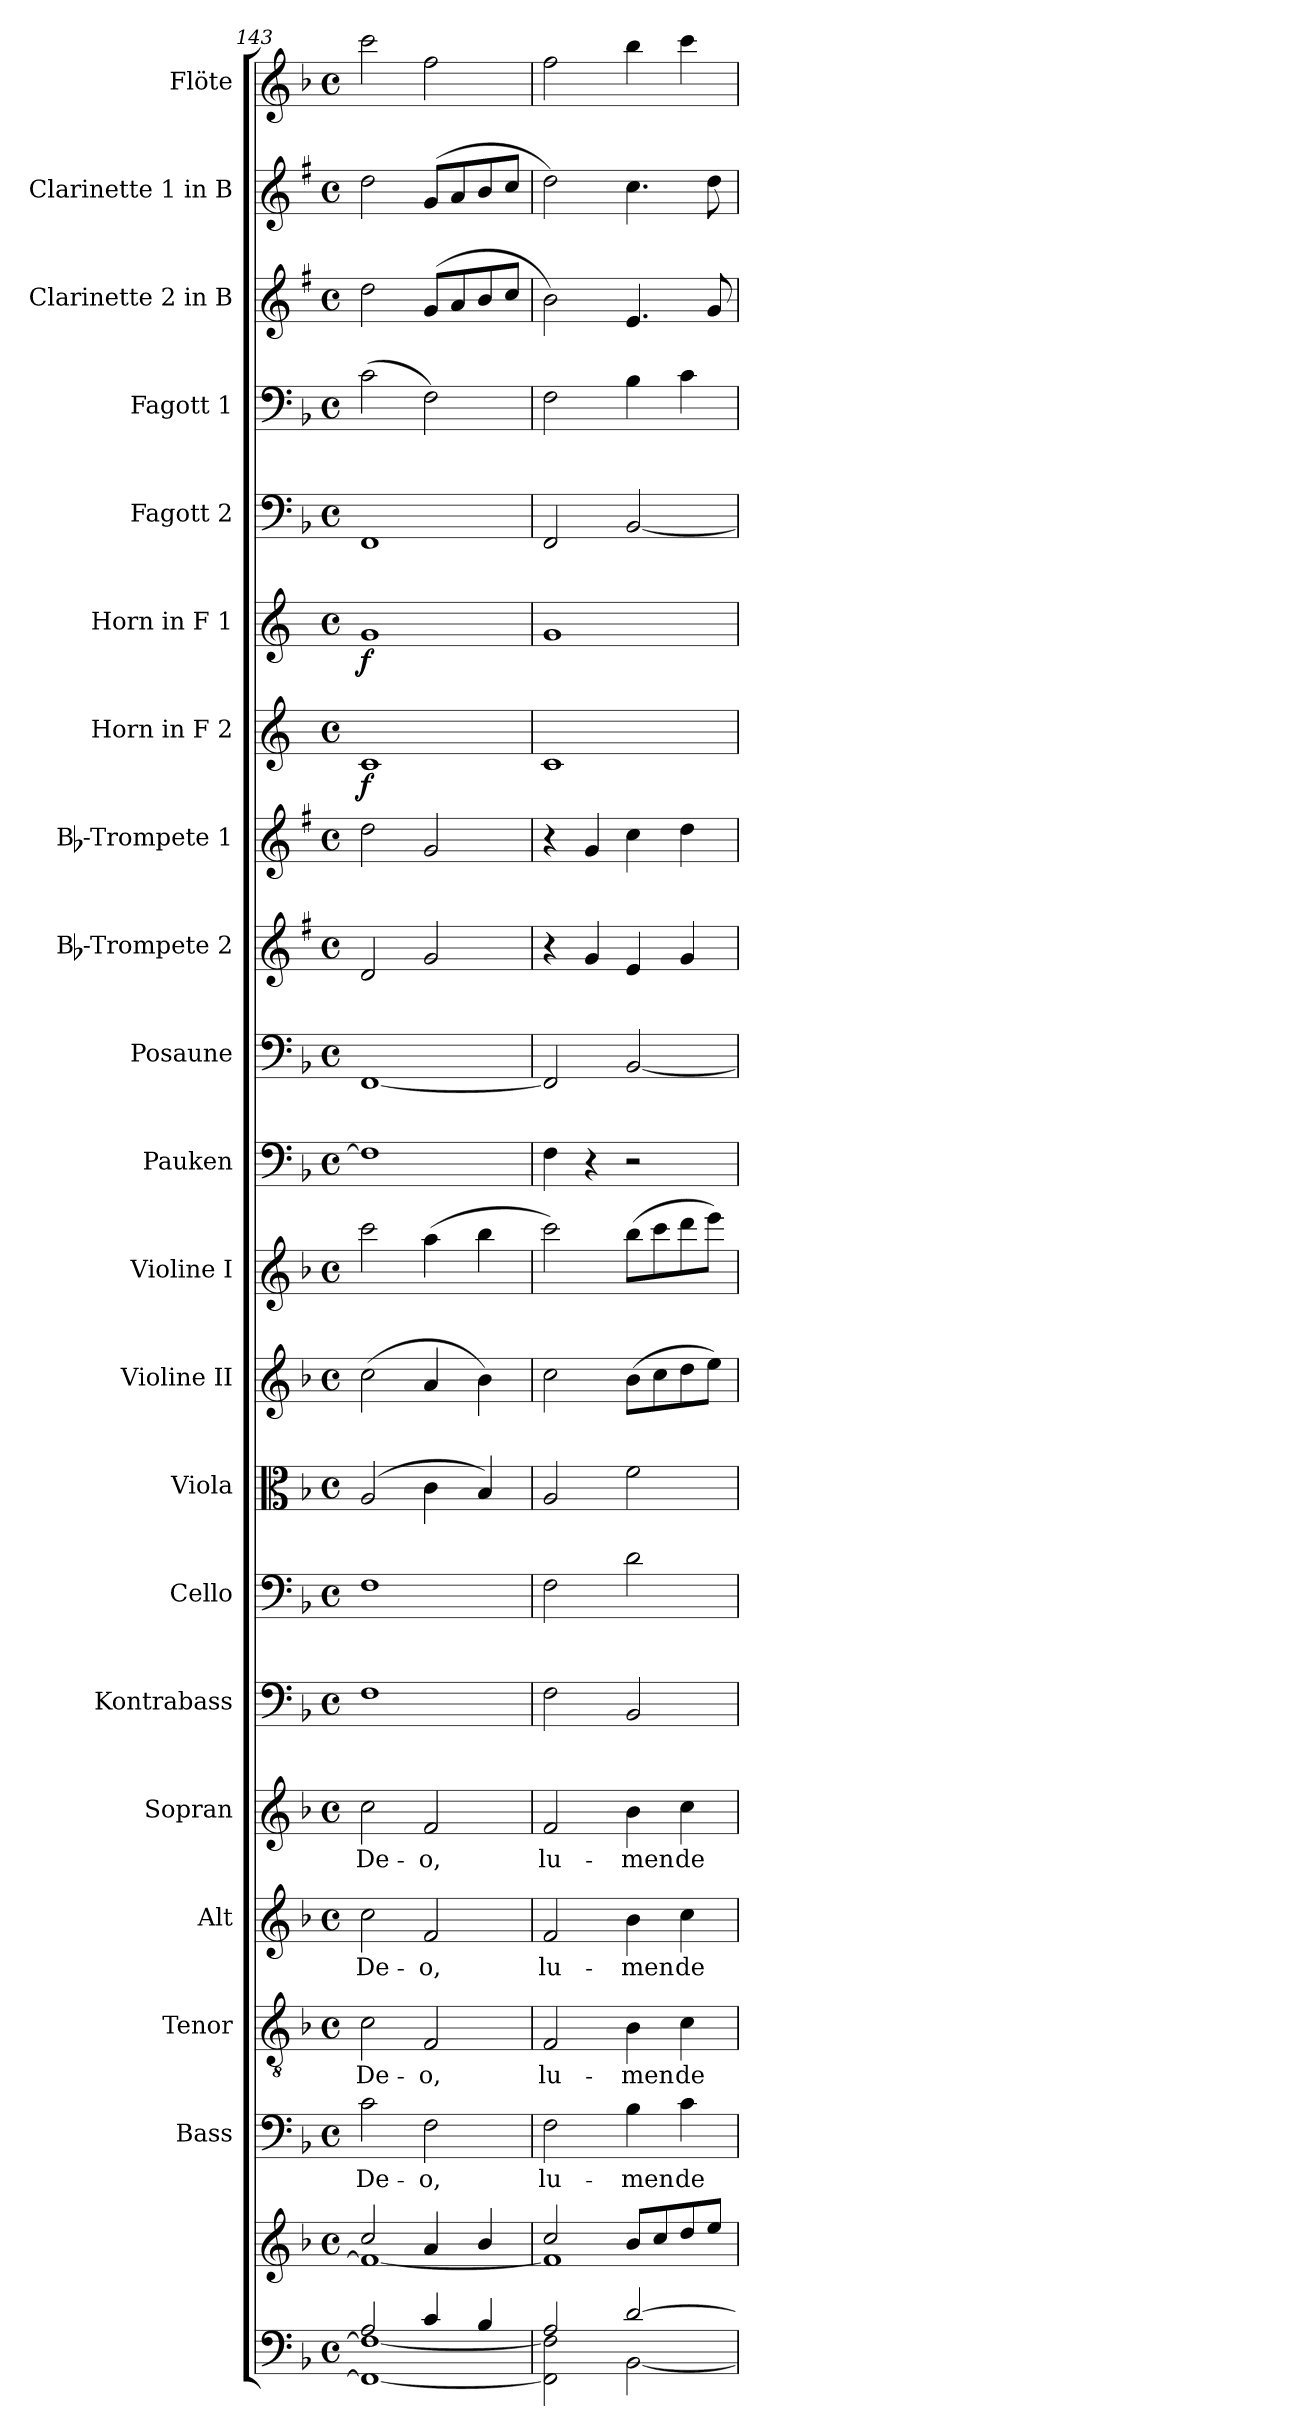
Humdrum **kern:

**kern	**kern	**kern	**text	**kern	**text	**kern	**text	**kern	**text	**kern	**kern	**kern	**kern	**kern	**kern	**kern	**kern	**kern	**kern	**dynam	**kern	**dynam	**kern	**kern	**kern	**kern	**kern
*part21	*part21	*part20	*part20	*part19	*part19	*part18	*part18	*part17	*part17	*part16	*part15	*part14	*part13	*part12	*part11	*part10	*part9	*part8	*part7	*part7	*part6	*part6	*part5	*part4	*part3	*part2	*part1
*staff22	*staff21	*staff20	*staff20	*staff19	*staff19	*staff18	*staff18	*staff17	*staff17	*staff16	*staff15	*staff14	*staff13	*staff12	*staff11	*staff10	*staff9	*staff8	*staff7	*staff7	*staff6	*staff6	*staff5	*staff4	*staff3	*staff2	*staff1
*	*	*I"Bass	*	*I"Tenor	*	*I"Alt	*	*I"Sopran	*	*I"Kontrabass	*I"Cello	*I"Viola	*I"Violine II	*I"Violine I	*I"Pauken	*I"Posaune	*I"Bb-Trompete 2	*I"Bb-Trompete 1	*I"Horn in F 2	*	*I"Horn in F 1	*	*I"Fagott 2	*I"Fagott 1	*I"Clarinette 2 in B	*I"Clarinette 1 in B	*I"Flöte
*	*	*I'B.	*	*I'T.	*	*I'A.	*	*I'S.	*	*I'Kb.	*	*I'Vla.	*I'Vl. II	*I'Vl. I	*I'Pk.	*I'Pos.	*I'Bb Trp. 2	*I'Bb Trp. 1	*	*	*	*	*I'Fg. 2	*I'Fg. 1	*I'Clar. 2	*I'Clar.1	*I'Fl.
*clefF4	*clefG2	*clefF4	*	*clefGv2	*	*clefG2	*	*clefG2	*	*clefF4	*clefF4	*clefC3	*clefG2	*clefG2	*clefF4	*clefF4	*clefG2	*clefG2	*clefG2	*	*clefG2	*	*clefF4	*clefF4	*clefG2	*clefG2	*clefG2
*	*	*	*	*	*	*	*	*	*	*ITrd7c12	*	*	*	*	*	*	*ITrd1c2	*ITrd1c2	*ITrd4c7	*	*ITrd4c7	*	*	*	*ITrd1c2	*ITrd1c2	*
*k[b-]	*k[b-]	*k[b-]	*	*k[b-]	*	*k[b-]	*	*k[b-]	*	*k[b-]	*k[b-]	*k[b-]	*k[b-]	*k[b-]	*k[b-]	*k[b-]	*k[b-]	*k[b-]	*k[b-]	*	*k[b-]	*	*k[b-]	*k[b-]	*k[b-]	*k[b-]	*k[b-]
*F:	*F:	*F:	*	*F:	*	*F:	*	*F:	*	*F:	*F:	*F:	*F:	*F:	*F:	*F:	*F:	*F:	*F:	*	*F:	*	*F:	*F:	*F:	*F:	*F:
*M4/4	*M4/4	*M4/4	*	*M4/4	*	*M4/4	*	*M4/4	*	*M4/4	*M4/4	*M4/4	*M4/4	*M4/4	*M4/4	*M4/4	*M4/4	*M4/4	*M4/4	*	*M4/4	*	*M4/4	*M4/4	*M4/4	*M4/4	*M4/4
*met(c)	*met(c)	*met(c)	*	*met(c)	*	*met(c)	*	*met(c)	*	*met(c)	*met(c)	*met(c)	*met(c)	*met(c)	*met(c)	*met(c)	*met(c)	*met(c)	*met(c)	*	*met(c)	*	*met(c)	*met(c)	*met(c)	*met(c)	*met(c)
=143	=143	=143	=143	=143	=143	=143	=143	=143	=143	=143	=143	=143	=143	=143	=143	=143	=143	=143	=143	=143	=143	=143	=143	=143	=143	=143	=143
*^	*^	*	*	*	*	*	*	*	*	*	*	*	*	*	*	*	*	*	*	*	*	*	*	*	*	*	*
!	!	!	!	!	!LO:LY:b	!	!LO:LY:b	!	!LO:LY:b	!	!LO:LY:b	!	!	!	!	!	!	!	!	!	!	!LO:DY:b	!	!LO:DY:b	!	!	!	!	!
2A/	1FF_ 1F_	2cc/	1f_	2c\	De-	2c\	De-	2cc\	De-	2cc\	De-	1FF	1F	(2A/	(>2cc\	2ccc\	1F]	[1FF	2c/	2cc\	1F	f	1c	f	1FF	(>2c\	2cc\	2cc\	2ccc\
!	!	!	!	!	!LO:LY:b	!	!LO:LY:b	!	!LO:LY:b	!	!LO:LY:b	!	!	!	!	!	!	!	!	!	!	!	!	!	!	!	!	!	!
4c/	.	4a/	.	2F\	-o,	2F/	-o,	2f/	-o,	2f/	-o,	.	.	4c\	4a/	(>4aa\	.	.	2f/	2f/	.	.	.	.	.	2F\)	(>8f/L	(>8f/L	2ff\
.	.	.	.	.	.	.	.	.	.	.	.	.	.	.	.	.	.	.	.	.	.	.	.	.	.	.	8g/	8g/	.
4B-/	.	4b-/	.	.	.	.	.	.	.	.	.	.	.	4B-/)	4b-\)	4bb-\	.	.	.	.	.	.	.	.	.	.	8a/	8a/	.
.	.	.	.	.	.	.	.	.	.	.	.	.	.	.	.	.	.	.	.	.	.	.	.	.	.	.	8b-/J	8b-/J	.
=144	=144	=144	=144	=144	=144	=144	=144	=144	=144	=144	=144	=144	=144	=144	=144	=144	=144	=144	=144	=144	=144	=144	=144	=144	=144	=144	=144	=144	=144
!	!	!	!	!	!LO:LY:b	!	!LO:LY:b	!	!LO:LY:b	!	!LO:LY:b	!	!	!	!	!	!	!	!	!	!	!	!	!	!	!	!	!	!
2A/	2FF\] 2F\]	2cc/	1f]	2F\	lu-	2F/	lu-	2f/	lu-	2f/	lu-	2FF\	2F\	2A/	2cc\	2ccc\)	4F\	2FF/]	4r	4r	1F	.	1c	.	2FF/	2F\	2a\)	2cc\)	2ff\
.	.	.	.	.	.	.	.	.	.	.	.	.	.	.	.	.	4r	.	4f/	4f/	.	.	.	.	.	.	.	.	.
!	!	!	!	!	!LO:LY:b	!	!LO:LY:b	!	!LO:LY:b	!	!LO:LY:b	!	!	!	!	!	!	!	!	!	!	!	!	!	!	!	!	!	!
[>2d/	[<2BB-\	8b-/L	.	4B-\	-men	4B-\	-men	4b-\	-men	4b-\	-men	2BBB-/	2d\	2f\	(>8b-\L	(>8bb-\L	2r	[2BB-/	4d/	4b-\	.	.	.	.	[2BB-/	4B-\	4.d/	4.b-\	4bb-\
.	.	8cc/	.	.	.	.	.	.	.	.	.	.	.	.	8cc\	8ccc\	.	.	.	.	.	.	.	.	.	.	.	.	.
!	!	!	!	!	!LO:LY:b	!	!LO:LY:b	!	!LO:LY:b	!	!LO:LY:b	!	!	!	!	!	!	!	!	!	!	!	!	!	!	!	!	!	!
.	.	8dd/	.	4c\	de	4c\	de	4cc\	de	4cc\	de	.	.	.	8dd\	8ddd\	.	.	4f/	4cc\	.	.	.	.	.	4c\	.	.	4ccc\
.	.	8ee/J	.	.	.	.	.	.	.	.	.	.	.	.	8ee\J)	8eee\J)	.	.	.	.	.	.	.	.	.	.	8f/	8cc\	.
*v	*v	*	*	*	*	*	*	*	*	*	*	*	*	*	*	*	*	*	*	*	*	*	*	*	*	*	*	*	*
*	*v	*v	*	*	*	*	*	*	*	*	*	*	*	*	*	*	*	*	*	*	*	*	*	*	*	*	*	*
=	=	=	=	=	=	=	=	=	=	=	=	=	=	=	=	=	=	=	=	=	=	=	=	=	=	=	=
*-	*-	*-	*-	*-	*-	*-	*-	*-	*-	*-	*-	*-	*-	*-	*-	*-	*-	*-	*-	*-	*-	*-	*-	*-	*-	*-	*-
